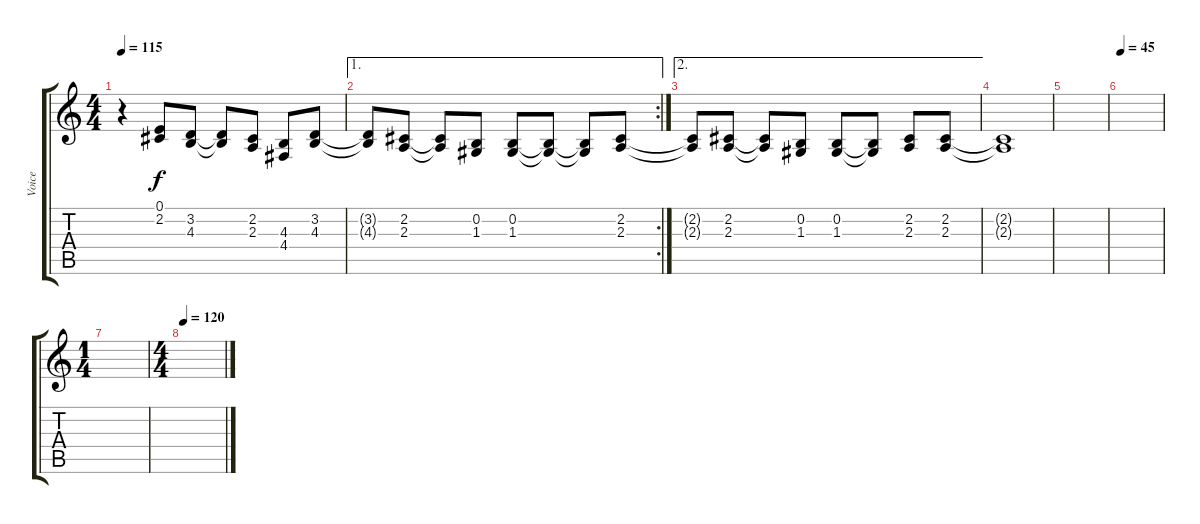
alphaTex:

\track ("Voice" "Voice") {instrument lead1square}
\staff {score tabs}
\tuning (E4 B3 G3 D3 A2 E2) {hide}
\ts (4 4)
\tempo 115
\clef g2
\ks c
r.4{dy f} (0.1 2.2).8 (3.2 4.3).8 (3.2{t} 4.3{t}).8 (2.2 2.3).8 (4.3 4.4).8 (3.2 4.3).8 |
\ae 1
\rc 2
(3.2{t} 4.3{t}).8 (2.2 2.3).8 (2.2{t} 2.3{t}).8 (0.2 1.3).8 (0.2 1.3).8 (0.2{t} 1.3{t}).8 (0.2{t} 1.3{t}).8 (2.2 2.3).8 |
\ae 2
(2.2{t} 2.3{t}).8 (2.2 2.3).8 (2.2{t} 2.3{t}).8 (0.2 1.3).8 (0.2 1.3).8 (0.2{t} 1.3{t}).8 (2.2 2.3).8 (2.2 2.3).8 |
(2.2{t} 2.3{t}).1 |
|
\tempo 45
|
\ts (1 4)
|
\ts (4 4)
\tempo 120
